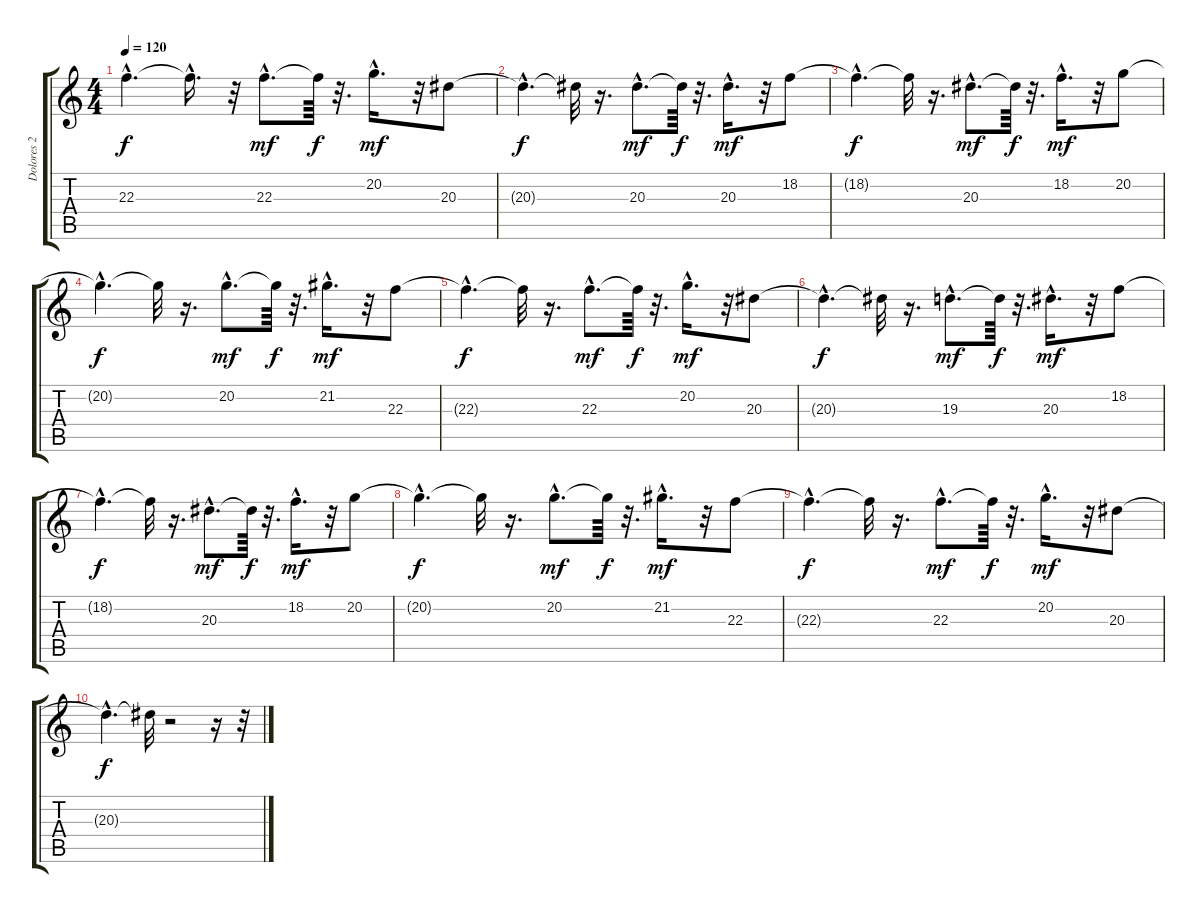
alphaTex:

\track ("Dolores 2" "Dolores 2") {instrument pad3polysynth}
\staff {score tabs}
\tuning (E4 B3 G3 D3 A2 E2) {hide}
\ts (4 4)
\tempo 120
\clef g2
\ks c
22.3{hac t}.4{d dy f} 22.3{hac t}.16{d} r.32 22.3{hac}.8{d dy mf} 22.3{t}.64{dy f} r.32{d} 20.2{hac}.16{d dy mf} r.32 20.3.8 |
20.3{hac t}.4{d dy f} 20.3{t}.32 r.16{d} 20.3{hac}.8{d dy mf} 20.3{t}.64{dy f} r.32{d} 20.3{hac}.16{d dy mf} r.32 18.2.8 |
18.2{hac t}.4{d dy f} 18.2{t}.32 r.16{d} 20.3{hac}.8{d dy mf} 20.3{t}.64{dy f} r.32{d} 18.2{hac}.16{d dy mf} r.32 20.2.8 |
20.2{hac t}.4{d dy f} 20.2{t}.32 r.16{d} 20.2{hac}.8{d dy mf} 20.2{t}.64{dy f} r.32{d} 21.2{hac}.16{d dy mf} r.32 22.3.8 |
22.3{hac t}.4{d dy f} 22.3{t}.32 r.16{d} 22.3{hac}.8{d dy mf} 22.3{t}.64{dy f} r.32{d} 20.2{hac}.16{d dy mf} r.32 20.3.8 |
20.3{hac t}.4{d dy f} 20.3{t}.32 r.16{d} 19.3{hac}.8{d dy mf} 19.3{t}.64{dy f} r.32{d} 20.3{hac}.16{d dy mf} r.32 18.2.8 |
18.2{hac t}.4{d dy f} 18.2{t}.32 r.16{d} 20.3{hac}.8{d dy mf} 20.3{t}.64{dy f} r.32{d} 18.2{hac}.16{d dy mf} r.32 20.2.8 |
20.2{hac t}.4{d dy f} 20.2{t}.32 r.16{d} 20.2{hac}.8{d dy mf} 20.2{t}.64{dy f} r.32{d} 21.2{hac}.16{d dy mf} r.32 22.3.8 |
22.3{hac t}.4{d dy f} 22.3{t}.32 r.16{d} 22.3{hac}.8{d dy mf} 22.3{t}.64{dy f} r.32{d} 20.2{hac}.16{d dy mf} r.32 20.3.8 |
20.3{hac t}.4{d dy f} 20.3{t}.32 r.2 r.16 r.32
